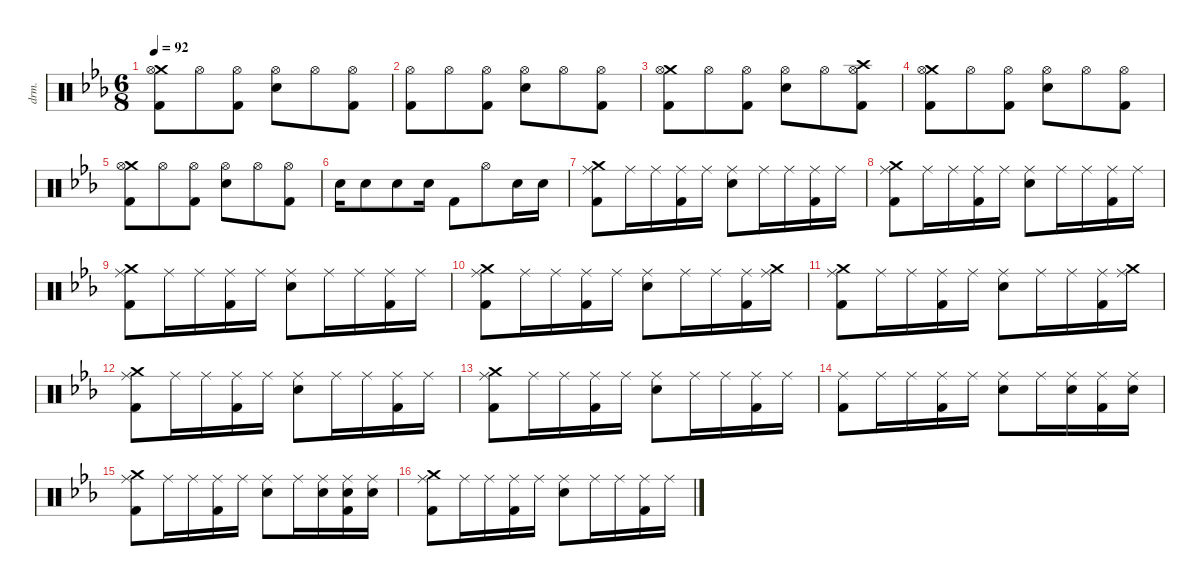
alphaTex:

\defaultSystemsLayout 4
\hideDynamics
\bracketExtendMode nobrackets
\track ("Drums - Martin Mendez" "drm.") {instrument percussion}
\staff {score}
\articulation defaults
\ts (6 8)
\tempo 92
\clef neutral
\ks cminor
("Crash medium (hit)"{acc forcenatural} "Hi-Hat (open)"{acc forcenatural} "Kick (hit) 2"{acc forcenatural}).8{dy f} "Hi-Hat (open)"{acc forcenatural}.8 ("Hi-Hat (open)"{acc forcenatural} "Kick (hit) 2"{acc forcenatural}).8 ("Hi-Hat (open)"{acc forcenatural} "Snare (hit) 2"{acc forcenatural}).8 "Hi-Hat (open)"{acc forcenatural}.8 ("Hi-Hat (open)"{acc forcenatural} "Kick (hit) 2"{acc forcenatural}).8 |
("Hi-Hat (open)"{acc forcenatural} "Kick (hit) 2"{acc forcenatural}).8 "Hi-Hat (open)"{acc forcenatural}.8 ("Hi-Hat (open)"{acc forcenatural} "Kick (hit) 2"{acc forcenatural}).8 ("Hi-Hat (open)"{acc forcenatural} "Snare (hit) 2"{acc forcenatural}).8 "Hi-Hat (open)"{acc forcenatural}.8 ("Hi-Hat (open)"{acc forcenatural} "Kick (hit) 2"{acc forcenatural}).8 |
("Crash medium (hit)"{acc forcenatural} "Hi-Hat (open)"{acc forcenatural} "Kick (hit) 2"{acc forcenatural}).8 "Hi-Hat (open)"{acc forcenatural}.8 ("Hi-Hat (open)"{acc forcenatural} "Kick (hit) 2"{acc forcenatural}).8 ("Hi-Hat (open)"{acc forcenatural} "Snare (hit) 2"{acc forcenatural}).8 "Hi-Hat (open)"{acc forcenatural}.8 ("Crash high (hit)"{acc forcenatural} "Hi-Hat (open)"{acc forcenatural} "Kick (hit) 2"{acc forcenatural}).8 |
("Crash medium (hit)"{acc forcenatural} "Hi-Hat (open)"{acc forcenatural} "Kick (hit) 2"{acc forcenatural}).8 "Hi-Hat (open)"{acc forcenatural}.8 ("Hi-Hat (open)"{acc forcenatural} "Kick (hit) 2"{acc forcenatural}).8 ("Hi-Hat (open)"{acc forcenatural} "Snare (hit) 2"{acc forcenatural}).8 "Hi-Hat (open)"{acc forcenatural}.8 ("Hi-Hat (open)"{acc forcenatural} "Kick (hit) 2"{acc forcenatural}).8 |
("Crash medium (hit)"{acc forcenatural} "Hi-Hat (open)"{acc forcenatural} "Kick (hit) 2"{acc forcenatural}).8 "Hi-Hat (open)"{acc forcenatural}.8 ("Hi-Hat (open)"{acc forcenatural} "Kick (hit) 2"{acc forcenatural}).8 ("Hi-Hat (open)"{acc forcenatural} "Snare (hit) 2"{acc forcenatural}).8 "Hi-Hat (open)"{acc forcenatural}.8 ("Hi-Hat (open)"{acc forcenatural} "Kick (hit) 2"{acc forcenatural}).8 |
"Snare (hit) 2"{acc forcenatural}.16 "Snare (hit) 2"{acc forcenatural}.8 "Snare (hit) 2"{acc forcenatural}.8 "Snare (hit) 2"{acc forcenatural}.16 "Kick (hit) 2"{acc forcenatural}.8 "Hi-Hat (open)"{acc forcenatural}.8 "Snare (hit) 2"{acc forcenatural}.16 "Snare (hit) 2"{acc forcenatural}.16 |
("Crash medium (hit)"{acc forcenatural} "Ride (middle)"{acc forcenatural} "Kick (hit) 2"{acc forcenatural}).8 "Ride (middle)"{acc forcenatural}.16 "Ride (middle)"{acc forcenatural}.16 ("Ride (middle)"{acc forcenatural} "Kick (hit) 2"{acc forcenatural}).16 "Ride (middle)"{acc forcenatural}.16 ("Ride (middle)"{acc forcenatural} "Snare (hit) 2"{acc forcenatural}).8 "Ride (middle)"{acc forcenatural}.16 "Ride (middle)"{acc forcenatural}.16 ("Ride (middle)"{acc forcenatural} "Kick (hit) 2"{acc forcenatural}).16 "Ride (middle)"{acc forcenatural}.16 |
("Crash medium (hit)"{acc forcenatural} "Ride (middle)"{acc forcenatural} "Kick (hit) 2"{acc forcenatural}).8 "Ride (middle)"{acc forcenatural}.16 "Ride (middle)"{acc forcenatural}.16 ("Ride (middle)"{acc forcenatural} "Kick (hit) 2"{acc forcenatural}).16 "Ride (middle)"{acc forcenatural}.16 ("Ride (middle)"{acc forcenatural} "Snare (hit) 2"{acc forcenatural}).8 "Ride (middle)"{acc forcenatural}.16 "Ride (middle)"{acc forcenatural}.16 ("Ride (middle)"{acc forcenatural} "Kick (hit) 2"{acc forcenatural}).16 "Ride (middle)"{acc forcenatural}.16 |
("Crash medium (hit)"{acc forcenatural} "Ride (middle)"{acc forcenatural} "Kick (hit) 2"{acc forcenatural}).8 "Ride (middle)"{acc forcenatural}.16 "Ride (middle)"{acc forcenatural}.16 ("Ride (middle)"{acc forcenatural} "Kick (hit) 2"{acc forcenatural}).16 "Ride (middle)"{acc forcenatural}.16 ("Ride (middle)"{acc forcenatural} "Snare (hit) 2"{acc forcenatural}).8 "Ride (middle)"{acc forcenatural}.16 "Ride (middle)"{acc forcenatural}.16 ("Ride (middle)"{acc forcenatural} "Kick (hit) 2"{acc forcenatural}).16 "Ride (middle)"{acc forcenatural}.16 |
("Crash medium (hit)"{acc forcenatural} "Ride (middle)"{acc forcenatural} "Kick (hit) 2"{acc forcenatural}).8 "Ride (middle)"{acc forcenatural}.16 "Ride (middle)"{acc forcenatural}.16 ("Ride (middle)"{acc forcenatural} "Kick (hit) 2"{acc forcenatural}).16 "Ride (middle)"{acc forcenatural}.16 ("Ride (middle)"{acc forcenatural} "Snare (hit) 2"{acc forcenatural}).8 "Ride (middle)"{acc forcenatural}.16 "Ride (middle)"{acc forcenatural}.16 ("Ride (middle)"{acc forcenatural} "Kick (hit) 2"{acc forcenatural}).16 ("Crash medium (hit)"{acc forcenatural} "Ride (middle)"{acc forcenatural}).16 |
("Crash medium (hit)"{acc forcenatural} "Ride (middle)"{acc forcenatural} "Kick (hit) 2"{acc forcenatural}).8 "Ride (middle)"{acc forcenatural}.16 "Ride (middle)"{acc forcenatural}.16 ("Ride (middle)"{acc forcenatural} "Kick (hit) 2"{acc forcenatural}).16 "Ride (middle)"{acc forcenatural}.16 ("Ride (middle)"{acc forcenatural} "Snare (hit) 2"{acc forcenatural}).8 "Ride (middle)"{acc forcenatural}.16 "Ride (middle)"{acc forcenatural}.16 ("Ride (middle)"{acc forcenatural} "Kick (hit) 2"{acc forcenatural}).16 ("Crash medium (hit)"{acc forcenatural} "Ride (middle)"{acc forcenatural}).16 |
("Crash medium (hit)"{acc forcenatural} "Ride (middle)"{acc forcenatural} "Kick (hit) 2"{acc forcenatural}).8 "Ride (middle)"{acc forcenatural}.16 "Ride (middle)"{acc forcenatural}.16 ("Ride (middle)"{acc forcenatural} "Kick (hit) 2"{acc forcenatural}).16 "Ride (middle)"{acc forcenatural}.16 ("Ride (middle)"{acc forcenatural} "Snare (hit) 2"{acc forcenatural}).8 "Ride (middle)"{acc forcenatural}.16 "Ride (middle)"{acc forcenatural}.16 ("Ride (middle)"{acc forcenatural} "Kick (hit) 2"{acc forcenatural}).16 "Ride (middle)"{acc forcenatural}.16 |
("Crash medium (hit)"{acc forcenatural} "Ride (middle)"{acc forcenatural} "Kick (hit) 2"{acc forcenatural}).8 "Ride (middle)"{acc forcenatural}.16 "Ride (middle)"{acc forcenatural}.16 ("Ride (middle)"{acc forcenatural} "Kick (hit) 2"{acc forcenatural}).16 "Ride (middle)"{acc forcenatural}.16 ("Ride (middle)"{acc forcenatural} "Snare (hit) 2"{acc forcenatural}).8 "Ride (middle)"{acc forcenatural}.16 "Ride (middle)"{acc forcenatural}.16 ("Ride (middle)"{acc forcenatural} "Kick (hit) 2"{acc forcenatural}).16 "Ride (middle)"{acc forcenatural}.16 |
("Ride (middle)"{acc forcenatural} "Kick (hit) 2"{acc forcenatural}).8 "Ride (middle)"{acc forcenatural}.16 "Ride (middle)"{acc forcenatural}.16 ("Ride (middle)"{acc forcenatural} "Kick (hit) 2"{acc forcenatural}).16 "Ride (middle)"{acc forcenatural}.16 ("Ride (middle)"{acc forcenatural} "Snare (hit) 2"{acc forcenatural}).8 "Ride (middle)"{acc forcenatural}.16 ("Ride (middle)"{acc forcenatural} "Snare (hit) 2"{acc forcenatural}).16 ("Ride (middle)"{acc forcenatural} "Kick (hit) 2"{acc forcenatural}).16 ("Ride (middle)"{acc forcenatural} "Snare (hit) 2"{acc forcenatural}).16 |
("Crash medium (hit)"{acc forcenatural} "Ride (middle)"{acc forcenatural} "Kick (hit) 2"{acc forcenatural}).8 "Ride (middle)"{acc forcenatural}.16 "Ride (middle)"{acc forcenatural}.16 ("Ride (middle)"{acc forcenatural} "Kick (hit) 2"{acc forcenatural}).16 "Ride (middle)"{acc forcenatural}.16 ("Ride (middle)"{acc forcenatural} "Snare (hit) 2"{acc forcenatural}).8 "Ride (middle)"{acc forcenatural}.16 ("Ride (middle)"{acc forcenatural} "Snare (hit) 2"{acc forcenatural}).16 ("Ride (middle)"{acc forcenatural} "Snare (hit) 2"{acc forcenatural} "Kick (hit) 2"{acc forcenatural}).16 ("Ride (middle)"{acc forcenatural} "Snare (hit) 2"{acc forcenatural}).16 |
("Crash medium (hit)"{acc forcenatural} "Ride (middle)"{acc forcenatural} "Kick (hit) 2"{acc forcenatural}).8 "Ride (middle)"{acc forcenatural}.16 "Ride (middle)"{acc forcenatural}.16 ("Ride (middle)"{acc forcenatural} "Kick (hit) 2"{acc forcenatural}).16 "Ride (middle)"{acc forcenatural}.16 ("Ride (middle)"{acc forcenatural} "Snare (hit) 2"{acc forcenatural}).8 "Ride (middle)"{acc forcenatural}.16 "Ride (middle)"{acc forcenatural}.16 ("Ride (middle)"{acc forcenatural} "Kick (hit) 2"{acc forcenatural}).16 "Ride (middle)"{acc forcenatural}.16
